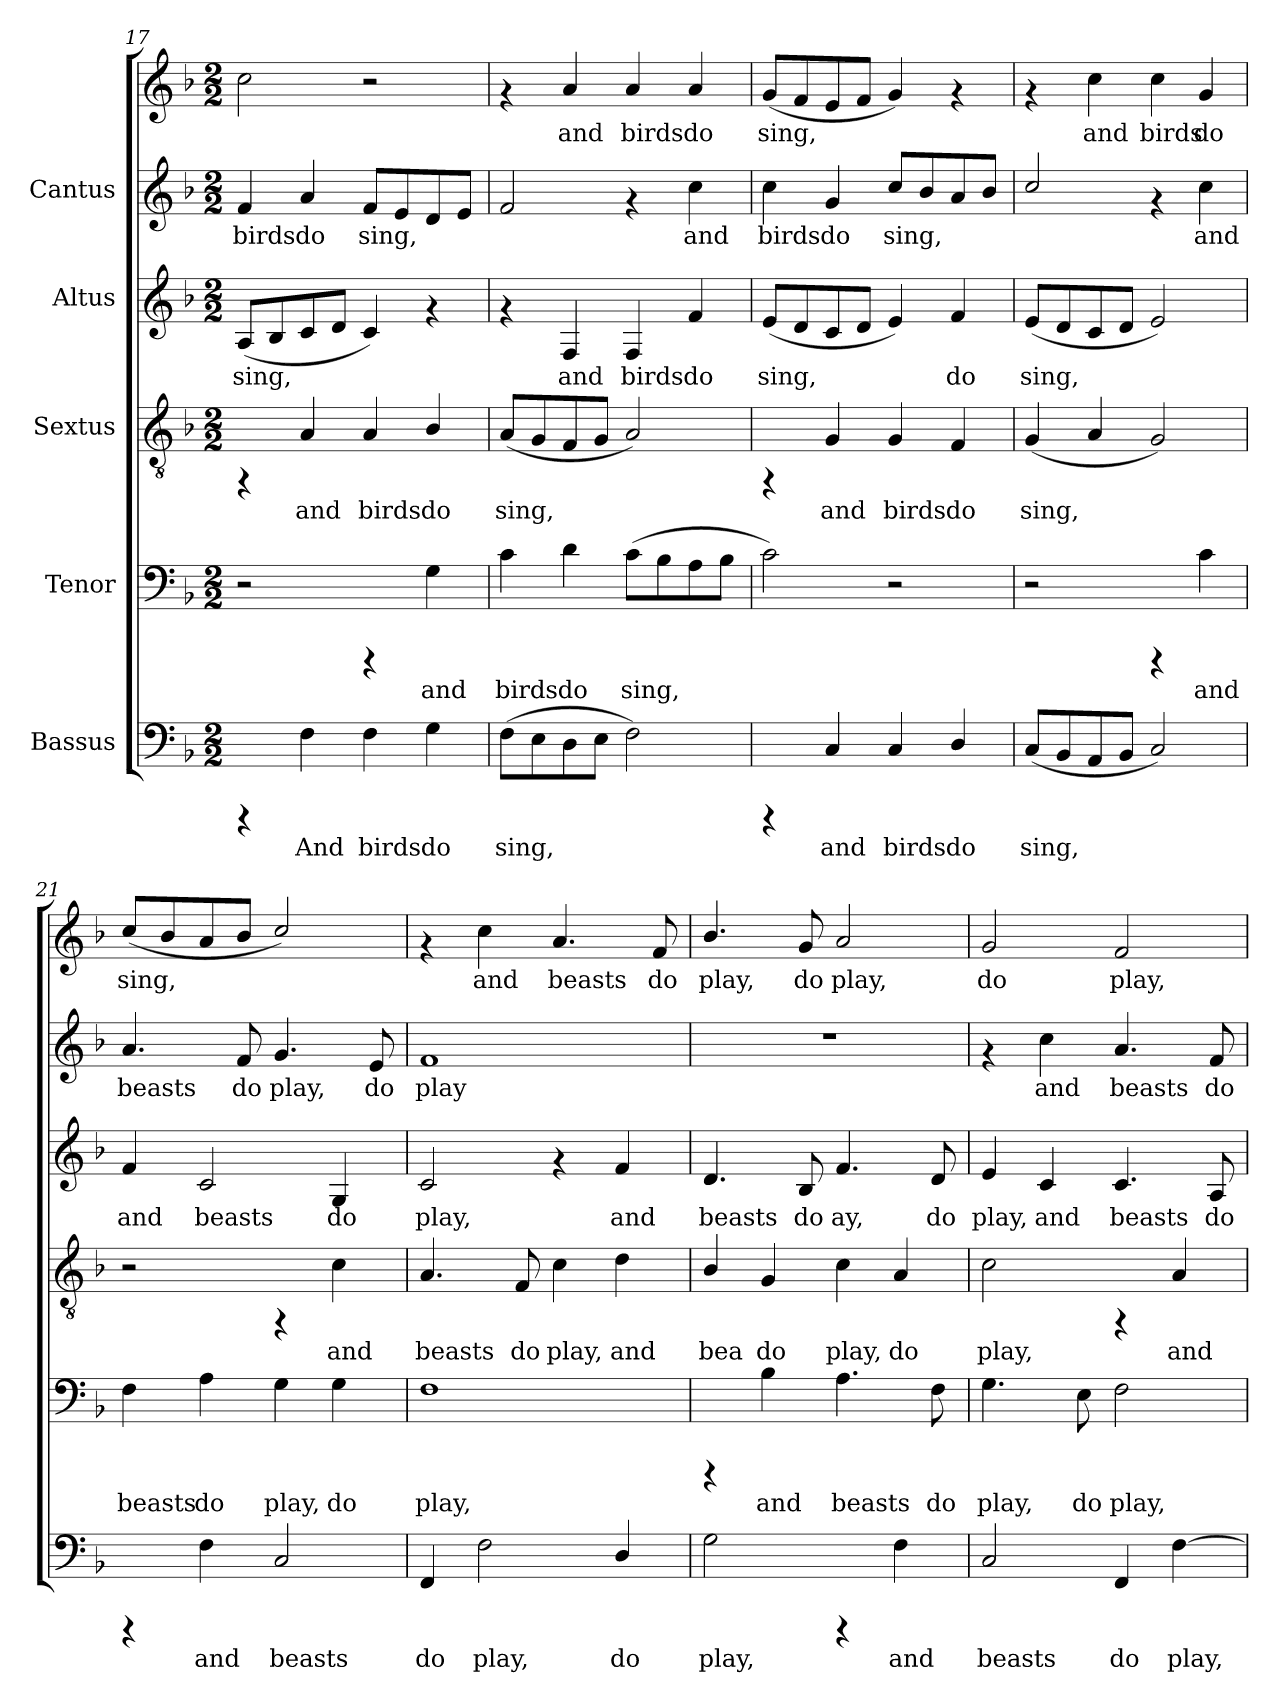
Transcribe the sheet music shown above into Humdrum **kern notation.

**kern	**text	**kern	**text	**kern	**text	**kern	**text	**kern	**text	**kern	**text
*part5	*part5	*part4	*part4	*part3	*part3	*part2	*part2	*part1	*part1	*part1	*part1
*staff6	*staff6	*staff5	*staff5	*staff4	*staff4	*staff3	*staff3	*staff2	*staff2	*staff1	*staff1
*I"Bassus	*	*I"Tenor	*	*I"Sextus	*	*I"Altus	*	*I"Cantus	*	*	*
*clefF4	*	*clefF4	*	*clefGv2	*	*clefG2	*	*clefG2	*	*clefG2	*
*k[b-]	*	*k[b-]	*	*k[b-]	*	*k[b-]	*	*k[b-]	*	*k[b-]	*
*F:	*	*F:	*	*F:	*	*F:	*	*F:	*	*F:	*
*M2/2	*	*M2/2	*	*M2/2	*	*M2/2	*	*M2/2	*	*M2/2	*
=17	=17	=17	=17	=17	=17	=17	=17	=17	=17	=17	=17
!	!	!	!	!	!	!	!LO:LY:b:cj	!	!LO:LY:b:cj	!	!
4rCCC	.	2r	.	4rFF	.	(<8A/L	sing,	4f/	birds	2cc\	.
!	!	!	!	!	!	!	!LO:LY:b:cj	!	!	!	!
.	.	.	.	.	.	8B-/	.	.	.	.	.
!	!LO:LY:b:cj	!	!	!	!LO:LY:b:cj	!	!LO:LY:b:cj	!	!LO:LY:b:cj	!	!
4F\	And	.	.	4A/	and	8c/	.	4a/	do	.	.
!	!	!	!	!	!	!	!LO:LY:b:cj	!	!	!	!
.	.	.	.	.	.	8d/J	.	.	.	.	.
!	!LO:LY:b:cj	!	!	!	!LO:LY:b:cj	!	!LO:LY:b:cj	!	!LO:LY:b:cj	!	!
4F\	birds	4rCCC	.	4A/	birds	4c/)	.	8f/L	sing,	2r	.
!	!	!	!	!	!	!	!	!	!LO:LY:b:cj	!	!
.	.	.	.	.	.	.	.	8e/	.	.	.
!	!LO:LY:b:cj	!	!LO:LY:b:cj	!	!LO:LY:b:cj	!	!	!	!LO:LY:b:cj	!	!
4G\	do	4G\	and	4B-/	do	4rf	.	8d/	.	.	.
!	!	!	!	!	!	!	!	!	!LO:LY:b:cj	!	!
.	.	.	.	.	.	.	.	8e/J	.	.	.
=18	=18	=18	=18	=18	=18	=18	=18	=18	=18	=18	=18
!	!LO:LY:b:cj	!	!LO:LY:b:cj	!	!LO:LY:b:cj	!	!	!	!LO:LY:b:cj	!	!
(>8F\L	sing,	4c\	birds	(<8A/L	sing,	4rf	.	2f/	.	4rf	.
!	!LO:LY:b:cj	!	!	!	!LO:LY:b:cj	!	!	!	!	!	!
8E\	.	.	.	8G/	.	.	.	.	.	.	.
!	!LO:LY:b:cj	!	!LO:LY:b:cj	!	!LO:LY:b:cj	!	!LO:LY:b:cj	!	!	!	!LO:LY:b:cj
8D\	.	4d\	do	8F/	.	4F/	and	.	.	4a/	and
!	!LO:LY:b:cj	!	!	!	!LO:LY:b:cj	!	!	!	!	!	!
8E\J	.	.	.	8G/J	.	.	.	.	.	.	.
!	!LO:LY:b:cj	!	!LO:LY:b:cj	!	!LO:LY:b:cj	!	!LO:LY:b:cj	!	!	!	!LO:LY:b:cj
2F\)	.	(>8c\L	sing,	2A/)	.	4F/	birds	4rf	.	4a/	birds
!	!	!	!LO:LY:b:cj	!	!	!	!	!	!	!	!
.	.	8B-\	.	.	.	.	.	.	.	.	.
!	!	!	!LO:LY:b:cj	!	!	!	!LO:LY:b:cj	!	!LO:LY:b:cj	!	!LO:LY:b:cj
.	.	8A\	.	.	.	4f/	do	4cc\	and	4a/	do
!	!	!	!LO:LY:b:cj	!	!	!	!	!	!	!	!
.	.	8B-\J	.	.	.	.	.	.	.	.	.
!!LO:LB:g=z
=19	=19	=19	=19	=19	=19	=19	=19	=19	=19	=19	=19
!	!	!	!	!	!	!	!LO:LY:b:cj	!	!LO:LY:b:cj	!	!LO:LY:b:cj
4rCCC	.	2c\)	.	4rFF	.	(<8e/L	sing,	4cc\	birds	(<8g/L	sing,
!	!	!	!	!	!	!	!LO:LY:b:cj	!	!	!	!LO:LY:b:cj
.	.	.	.	.	.	8d/	.	.	.	8f/	.
!	!LO:LY:b:cj	!	!	!	!LO:LY:b:cj	!	!LO:LY:b:cj	!	!LO:LY:b:cj	!	!LO:LY:b:cj
4C/	and	.	.	4G/	and	8c/	.	4g/	do	8e/	.
!	!	!	!	!	!	!	!LO:LY:b:cj	!	!	!	!LO:LY:b:cj
.	.	.	.	.	.	8d/J	.	.	.	8f/J	.
!	!LO:LY:b:cj	!	!	!	!LO:LY:b:cj	!	!LO:LY:b:cj	!	!LO:LY:b:cj	!	!LO:LY:b:cj
4C/	birds	2r	.	4G/	birds	4e/)	.	8cc/L	sing,	4g/)	.
!	!	!	!	!	!	!	!	!	!LO:LY:b:cj	!	!
.	.	.	.	.	.	.	.	8b-/	.	.	.
!	!LO:LY:b:cj	!	!	!	!LO:LY:b:cj	!	!LO:LY:b:cj	!	!LO:LY:b:cj	!	!
4D/	do	.	.	4F/	do	4f/	do	8a/	.	4rf	.
!	!	!	!	!	!	!	!	!	!LO:LY:b:cj	!	!
.	.	.	.	.	.	.	.	8b-/J	.	.	.
=20	=20	=20	=20	=20	=20	=20	=20	=20	=20	=20	=20
!	!LO:LY:b:cj	!	!	!	!LO:LY:b:cj	!	!LO:LY:b:cj	!	!LO:LY:b:cj	!	!
(<8C/L	sing,	2r	.	(<4G/	sing,	(<8e/L	sing,	2cc/	.	4rf	.
!	!LO:LY:b:cj	!	!	!	!	!	!LO:LY:b:cj	!	!	!	!
8BB-/	.	.	.	.	.	8d/	.	.	.	.	.
!	!LO:LY:b:cj	!	!	!	!LO:LY:b:cj	!	!LO:LY:b:cj	!	!	!	!LO:LY:b:cj
8AA/	.	.	.	4A/	.	8c/	.	.	.	4cc\	and
!	!LO:LY:b:cj	!	!	!	!	!	!LO:LY:b:cj	!	!	!	!
8BB-/J	.	.	.	.	.	8d/J	.	.	.	.	.
!	!LO:LY:b:cj	!	!	!	!LO:LY:b:cj	!	!LO:LY:b:cj	!	!	!	!LO:LY:b:cj
2C/)	.	4rCCC	.	2G/)	.	2e/)	.	4rf	.	4cc\	birds
!	!	!	!LO:LY:b:cj	!	!	!	!	!	!LO:LY:b:cj	!	!LO:LY:b:cj
.	.	4c\	and	.	.	.	.	4cc\	and	4g/	do
=21	=21	=21	=21	=21	=21	=21	=21	=21	=21	=21	=21
!	!	!	!LO:LY:b:cj	!	!	!	!LO:LY:b:cj	!	!LO:LY:b:cj	!	!LO:LY:b:cj
4rCCC	.	4F\	beasts	2r	.	4f/	and	4.a/	beasts	(<8cc/L	sing,
!	!	!	!	!	!	!	!	!	!	!	!LO:LY:b:cj
.	.	.	.	.	.	.	.	.	.	8b-/	.
!	!LO:LY:b:cj	!	!LO:LY:b:cj	!	!	!	!LO:LY:b:cj	!	!	!	!LO:LY:b:cj
4F\	and	4A\	do	.	.	2c/	beasts	.	.	8a/	.
!	!	!	!	!	!	!	!	!	!LO:LY:b:cj	!	!LO:LY:b:cj
.	.	.	.	.	.	.	.	8f/	do	8b-/J	.
!	!LO:LY:b:cj	!	!LO:LY:b:cj	!	!	!	!	!	!LO:LY:b:cj	!	!LO:LY:b:cj
2C/	beasts	4G\	play,	4rFF	.	.	.	4.g/	play,	2cc/)	.
!	!	!	!LO:LY:b:cj	!	!LO:LY:b:cj	!	!LO:LY:b:cj	!	!	!	!
.	.	4G\	do	4c\	and	4G/	do	.	.	.	.
!	!	!	!	!	!	!	!	!	!LO:LY:b:cj	!	!
.	.	.	.	.	.	.	.	8e/	do	.	.
=22	=22	=22	=22	=22	=22	=22	=22	=22	=22	=22	=22
!	!LO:LY:b:cj	!	!LO:LY:b:cj	!	!LO:LY:b:cj	!	!LO:LY:b:cj	!	!LO:LY:b:cj	!	!
4FF/	do	1F	play,	4.A/	beasts	2c/	play,	1f	play	4rf	.
!	!LO:LY:b:cj	!	!	!	!	!	!	!	!	!	!LO:LY:b:cj
2F\	play,	.	.	.	.	.	.	.	.	4cc\	and
!	!	!	!	!	!LO:LY:b:cj	!	!	!	!	!	!
.	.	.	.	8F/	do	.	.	.	.	.	.
!	!	!	!	!	!LO:LY:b:cj	!	!	!	!	!	!LO:LY:b:cj
.	.	.	.	4c\	play,	4rf	.	.	.	4.a/	beasts
!	!LO:LY:b:cj	!	!	!	!LO:LY:b:cj	!	!LO:LY:b:cj	!	!	!	!
4D/	do	.	.	4d\	and	4f/	and	.	.	.	.
!	!	!	!	!	!	!	!	!	!	!	!LO:LY:b:cj
.	.	.	.	.	.	.	.	.	.	8f/	do
!!LO:PB:g=z
=23	=23	=23	=23	=23	=23	=23	=23	=23	=23	=23	=23
!	!LO:LY:b:cj	!	!	!	!LO:LY:b:cj	!	!LO:LY:b:cj	!	!	!	!LO:LY:b:cj
2G\	play,	4rCCC	.	4B-/	bea	4.d/	beasts	1r	.	4.b-/	play,
!	!	!	!LO:LY:b:cj	!	!LO:LY:b:cj	!	!	!	!	!	!
.	.	4B-\	and	4G/	do	.	.	.	.	.	.
!	!	!	!	!	!	!	!LO:LY:b:cj	!	!	!	!LO:LY:b:cj
.	.	.	.	.	.	8B-/	do	.	.	8g/	do
!	!	!	!LO:LY:b:cj	!	!LO:LY:b:cj	!	!LO:LY:b:cj	!	!	!	!LO:LY:b:cj
4rCCC	.	4.A\	beasts	4c\	play,	4.f/	ay,	.	.	2a/	play,
!	!LO:LY:b:cj	!	!	!	!LO:LY:b:cj	!	!	!	!	!	!
4F\	and	.	.	4A/	do	.	.	.	.	.	.
!	!	!	!LO:LY:b:cj	!	!	!	!LO:LY:b:cj	!	!	!	!
.	.	8F\	do	.	.	8d/	do	.	.	.	.
=24	=24	=24	=24	=24	=24	=24	=24	=24	=24	=24	=24
!	!LO:LY:b:cj	!	!LO:LY:b:cj	!	!LO:LY:b:cj	!	!LO:LY:b:cj	!	!	!	!LO:LY:b:cj
2C/	beasts	4.G\	play,	2c\	play,	4e/	play,	4rf	.	2g/	do
!	!	!	!	!	!	!	!LO:LY:b:cj	!	!LO:LY:b:cj	!	!
.	.	.	.	.	.	4c/	and	4cc\	and	.	.
!	!	!	!LO:LY:b:cj	!	!	!	!	!	!	!	!
.	.	8E\	do	.	.	.	.	.	.	.	.
!	!LO:LY:b:cj	!	!LO:LY:b:cj	!	!	!	!LO:LY:b:cj	!	!LO:LY:b:cj	!	!LO:LY:b:cj
4FF/	do	2F\	play,	4rFF	.	4.c/	beasts	4.a/	beasts	2f/	play,
!	!LO:LY:b:cj	!	!	!	!LO:LY:b:cj	!	!	!	!	!	!
[>4F\	play,	.	.	4A/	and	.	.	.	.	.	.
!	!	!	!	!	!	!	!LO:LY:b:cj	!	!LO:LY:b:cj	!	!
.	.	.	.	.	.	8A/	do	8f/	do	.	.
=	=	=	=	=	=	=	=	=	=	=	=
*-	*-	*-	*-	*-	*-	*-	*-	*-	*-	*-	*-
